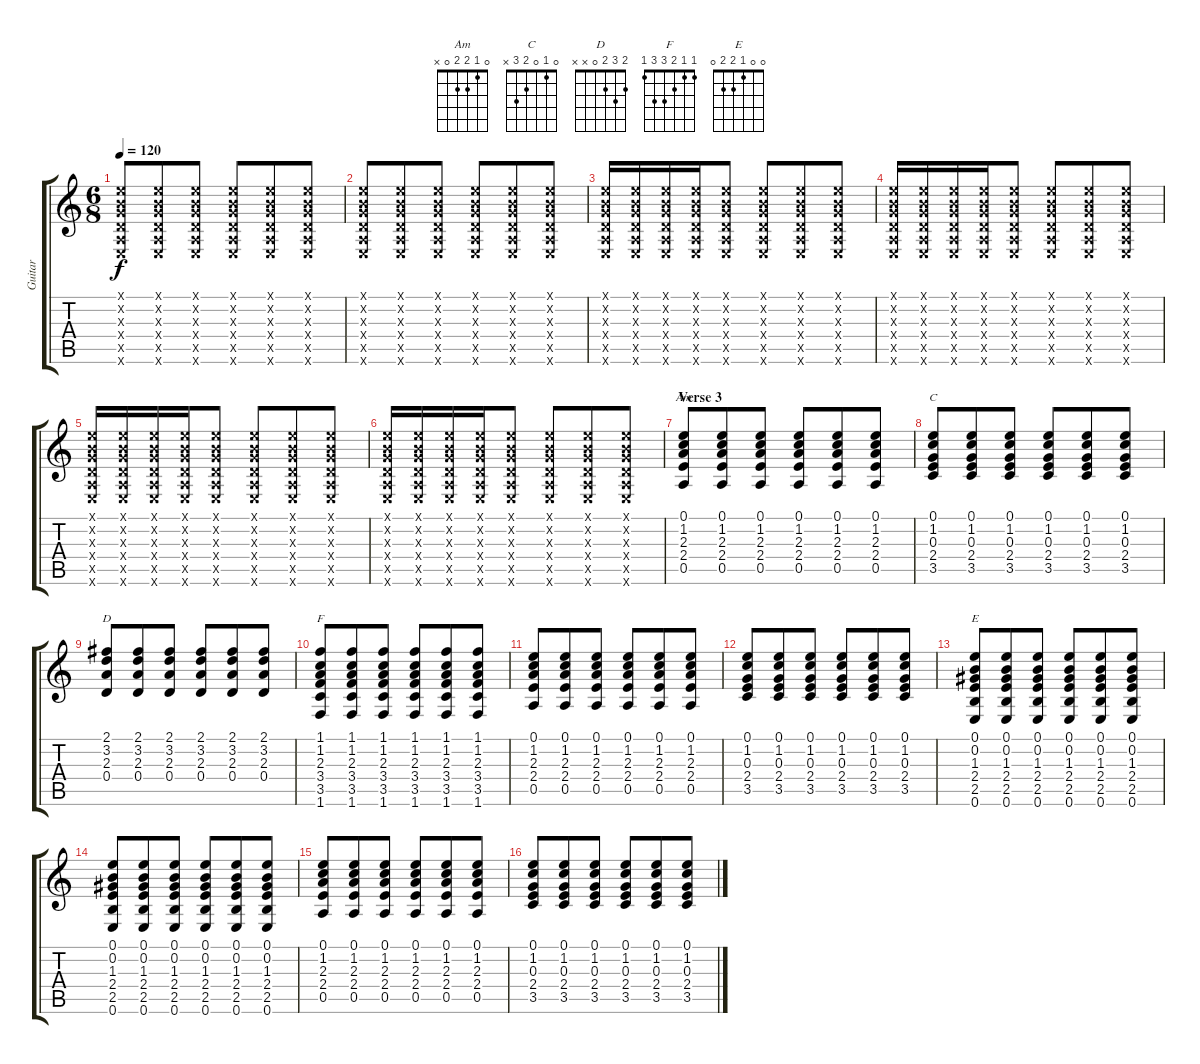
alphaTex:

\track ("Guitar" "Guitar") {instrument overdrivenguitar}
\staff {score tabs}
\tuning (E4 B3 G3 D3 A2 E2) {hide}
\chord ("Am" 0 1 2 2 0 x)
\chord ("C" 0 1 0 2 3 x)
\chord ("D" 2 3 2 0 x x)
\chord ("F" 1 1 2 3 3 1)
\chord ("E" 0 0 1 2 2 0)
\ts (6 8)
\tempo 120
\clef g2
\ks c
(0.1{x} 0.2{x} 0.3{x} 0.4{x} 0.5{x} 0.6{x}).8{dy f} (0.1{x} 0.2{x} 0.3{x} 0.4{x} 0.5{x} 0.6{x}).8 (0.1{x} 0.2{x} 0.3{x} 0.4{x} 0.5{x} 0.6{x}).8 (0.1{x} 0.2{x} 0.3{x} 0.4{x} 0.5{x} 0.6{x}).8 (0.1{x} 0.2{x} 0.3{x} 0.4{x} 0.5{x} 0.6{x}).8 (0.1{x} 0.2{x} 0.3{x} 0.4{x} 0.5{x} 0.6{x}).8 |
(0.1{x} 0.2{x} 0.3{x} 0.4{x} 0.5{x} 0.6{x}).8 (0.1{x} 0.2{x} 0.3{x} 0.4{x} 0.5{x} 0.6{x}).8 (0.1{x} 0.2{x} 0.3{x} 0.4{x} 0.5{x} 0.6{x}).8 (0.1{x} 0.2{x} 0.3{x} 0.4{x} 0.5{x} 0.6{x}).8 (0.1{x} 0.2{x} 0.3{x} 0.4{x} 0.5{x} 0.6{x}).8 (0.1{x} 0.2{x} 0.3{x} 0.4{x} 0.5{x} 0.6{x}).8 |
(0.1{x} 0.2{x} 0.3{x} 0.4{x} 0.5{x} 0.6{x}).16 (0.1{x} 0.2{x} 0.3{x} 0.4{x} 0.5{x} 0.6{x}).16 (0.1{x} 0.2{x} 0.3{x} 0.4{x} 0.5{x} 0.6{x}).16 (0.1{x} 0.2{x} 0.3{x} 0.4{x} 0.5{x} 0.6{x}).16 (0.1{x} 0.2{x} 0.3{x} 0.4{x} 0.5{x} 0.6{x}).8 (0.1{x} 0.2{x} 0.3{x} 0.4{x} 0.5{x} 0.6{x}).8 (0.1{x} 0.2{x} 0.3{x} 0.4{x} 0.5{x} 0.6{x}).8 (0.1{x} 0.2{x} 0.3{x} 0.4{x} 0.5{x} 0.6{x}).8 |
(0.1{x} 0.2{x} 0.3{x} 0.4{x} 0.5{x} 0.6{x}).16 (0.1{x} 0.2{x} 0.3{x} 0.4{x} 0.5{x} 0.6{x}).16 (0.1{x} 0.2{x} 0.3{x} 0.4{x} 0.5{x} 0.6{x}).16 (0.1{x} 0.2{x} 0.3{x} 0.4{x} 0.5{x} 0.6{x}).16 (0.1{x} 0.2{x} 0.3{x} 0.4{x} 0.5{x} 0.6{x}).8 (0.1{x} 0.2{x} 0.3{x} 0.4{x} 0.5{x} 0.6{x}).8 (0.1{x} 0.2{x} 0.3{x} 0.4{x} 0.5{x} 0.6{x}).8 (0.1{x} 0.2{x} 0.3{x} 0.4{x} 0.5{x} 0.6{x}).8 |
(0.1{x} 0.2{x} 0.3{x} 0.4{x} 0.5{x} 0.6{x}).16 (0.1{x} 0.2{x} 0.3{x} 0.4{x} 0.5{x} 0.6{x}).16 (0.1{x} 0.2{x} 0.3{x} 0.4{x} 0.5{x} 0.6{x}).16 (0.1{x} 0.2{x} 0.3{x} 0.4{x} 0.5{x} 0.6{x}).16 (0.1{x} 0.2{x} 0.3{x} 0.4{x} 0.5{x} 0.6{x}).8 (0.1{x} 0.2{x} 0.3{x} 0.4{x} 0.5{x} 0.6{x}).8 (0.1{x} 0.2{x} 0.3{x} 0.4{x} 0.5{x} 0.6{x}).8 (0.1{x} 0.2{x} 0.3{x} 0.4{x} 0.5{x} 0.6{x}).8 |
(0.1{x} 0.2{x} 0.3{x} 0.4{x} 0.5{x} 0.6{x}).16 (0.1{x} 0.2{x} 0.3{x} 0.4{x} 0.5{x} 0.6{x}).16 (0.1{x} 0.2{x} 0.3{x} 0.4{x} 0.5{x} 0.6{x}).16 (0.1{x} 0.2{x} 0.3{x} 0.4{x} 0.5{x} 0.6{x}).16 (0.1{x} 0.2{x} 0.3{x} 0.4{x} 0.5{x} 0.6{x}).8 (0.1{x} 0.2{x} 0.3{x} 0.4{x} 0.5{x} 0.6{x}).8 (0.1{x} 0.2{x} 0.3{x} 0.4{x} 0.5{x} 0.6{x}).8 (0.1{x} 0.2{x} 0.3{x} 0.4{x} 0.5{x} 0.6{x}).8 |
\section ("" "Verse 3")
(0.1 1.2 2.3 2.4 0.5).8{ch "Am"} (0.1 1.2 2.3 2.4 0.5).8 (0.1 1.2 2.3 2.4 0.5).8 (0.1 1.2 2.3 2.4 0.5).8 (0.1 1.2 2.3 2.4 0.5).8 (0.1 1.2 2.3 2.4 0.5).8 |
(0.1 1.2 0.3 2.4 3.5).8{ch "C"} (0.1 1.2 0.3 2.4 3.5).8 (0.1 1.2 0.3 2.4 3.5).8 (0.1 1.2 0.3 2.4 3.5).8 (0.1 1.2 0.3 2.4 3.5).8 (0.1 1.2 0.3 2.4 3.5).8 |
(2.1 3.2 2.3 0.4).8{ch "D"} (2.1 3.2 2.3 0.4).8 (2.1 3.2 2.3 0.4).8 (2.1 3.2 2.3 0.4).8 (2.1 3.2 2.3 0.4).8 (2.1 3.2 2.3 0.4).8 |
(1.1 1.2 2.3 3.4 3.5 1.6).8{ch "F"} (1.1 1.2 2.3 3.4 3.5 1.6).8 (1.1 1.2 2.3 3.4 3.5 1.6).8 (1.1 1.2 2.3 3.4 3.5 1.6).8 (1.1 1.2 2.3 3.4 3.5 1.6).8 (1.1 1.2 2.3 3.4 3.5 1.6).8 |
(0.1 1.2 2.3 2.4 0.5).8 (0.1 1.2 2.3 2.4 0.5).8 (0.1 1.2 2.3 2.4 0.5).8 (0.1 1.2 2.3 2.4 0.5).8 (0.1 1.2 2.3 2.4 0.5).8 (0.1 1.2 2.3 2.4 0.5).8 |
(0.1 1.2 0.3 2.4 3.5).8 (0.1 1.2 0.3 2.4 3.5).8 (0.1 1.2 0.3 2.4 3.5).8 (0.1 1.2 0.3 2.4 3.5).8 (0.1 1.2 0.3 2.4 3.5).8 (0.1 1.2 0.3 2.4 3.5).8 |
(0.1 0.2 1.3 2.4 2.5 0.6).8{ch "E"} (0.1 0.2 1.3 2.4 2.5 0.6).8 (0.1 0.2 1.3 2.4 2.5 0.6).8 (0.1 0.2 1.3 2.4 2.5 0.6).8 (0.1 0.2 1.3 2.4 2.5 0.6).8 (0.1 0.2 1.3 2.4 2.5 0.6).8 |
(0.1 0.2 1.3 2.4 2.5 0.6).8 (0.1 0.2 1.3 2.4 2.5 0.6).8 (0.1 0.2 1.3 2.4 2.5 0.6).8 (0.1 0.2 1.3 2.4 2.5 0.6).8 (0.1 0.2 1.3 2.4 2.5 0.6).8 (0.1 0.2 1.3 2.4 2.5 0.6).8 |
(0.1 1.2 2.3 2.4 0.5).8 (0.1 1.2 2.3 2.4 0.5).8 (0.1 1.2 2.3 2.4 0.5).8 (0.1 1.2 2.3 2.4 0.5).8 (0.1 1.2 2.3 2.4 0.5).8 (0.1 1.2 2.3 2.4 0.5).8 |
(0.1 1.2 0.3 2.4 3.5).8 (0.1 1.2 0.3 2.4 3.5).8 (0.1 1.2 0.3 2.4 3.5).8 (0.1 1.2 0.3 2.4 3.5).8 (0.1 1.2 0.3 2.4 3.5).8 (0.1 1.2 0.3 2.4 3.5).8
